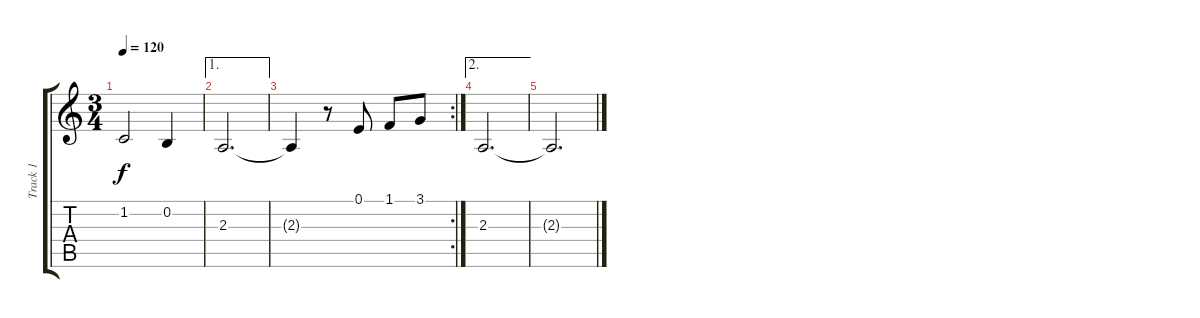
\track ("Track 1" "Track 1") {instrument acousticgrandpiano}
\staff {score tabs}
\tuning (E4 B3 G3 D3 A2 E2) {hide}
\ts (3 4)
\tempo 120
\clef g2
\ks c
1.2.2{dy f} 0.2.4 |
\ae 1
2.3.2{d} |
\rc 2
2.3{t}.4 r.8 0.1.8 1.1.8 3.1.8 |
\ae 2
2.3.2{d} |
2.3{t}.2{d}
